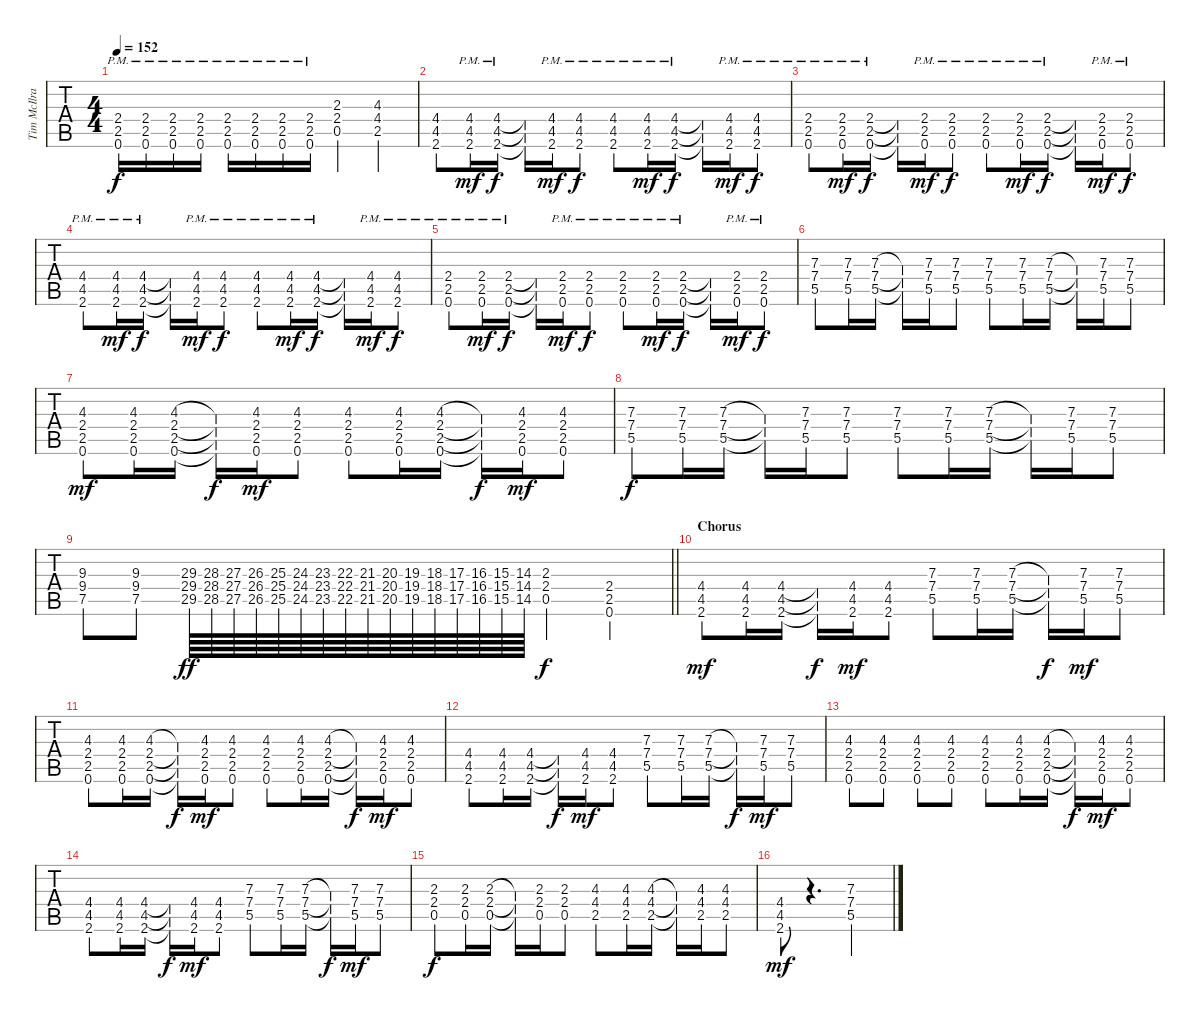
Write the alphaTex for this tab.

\track ("Tim McIlrath - Guitar One" "Tim McIlra") {instrument distortionguitar}
\staff {tabs}
\tuning (Eb4 Bb3 Gb3 Db3 Ab2 Eb2) {hide}
\ts (4 4)
\tempo 152
\clef g2
\ks c
(2.4{pm} 2.5{pm} 0.6{pm}).16{dy f} (2.4{pm} 2.5{pm} 0.6{pm}).16 (2.4{pm} 2.5{pm} 0.6{pm}).16 (2.4{pm} 2.5{pm} 0.6{pm}).16 (2.4{pm} 2.5{pm} 0.6{pm}).16 (2.4{pm} 2.5{pm} 0.6{pm}).16 (2.4{pm} 2.5{pm} 0.6{pm}).16 (2.4{pm} 2.5{pm} 0.6{pm}).16 (2.3 2.4 0.5).4 (4.3 4.4 2.5).4 |
(4.4 4.5 2.6).8 (4.4{pm} 4.5{pm} 2.6{pm}).16{dy mf} (4.4{pm} 4.5{pm} 2.6{pm}).16{dy f} (4.4{t} 4.5{t} 2.6{t}).16 (4.4{pm} 4.5{pm} 2.6{pm}).16{dy mf} (4.4{pm} 4.5{pm} 2.6{pm}).8{dy f} (4.4{pm} 4.5{pm} 2.6{pm}).8 (4.4{pm} 4.5{pm} 2.6{pm}).16{dy mf} (4.4{pm} 4.5{pm} 2.6{pm}).16{dy f} (4.4{t} 4.5{t} 2.6{t}).16 (4.4{pm} 4.5{pm} 2.6{pm}).16{dy mf} (4.4{pm} 4.5{pm} 2.6{pm}).8{dy f} |
(2.4{pm} 2.5{pm} 0.6{pm}).8 (2.4{pm} 2.5{pm} 0.6{pm}).16{dy mf} (2.4{pm} 2.5{pm} 0.6{pm}).16{dy f} (2.4{t} 2.5{t} 0.6{t}).16 (2.4{pm} 2.5{pm} 0.6{pm}).16{dy mf} (2.4{pm} 2.5{pm} 0.6{pm}).8{dy f} (2.4{pm} 2.5{pm} 0.6{pm}).8 (2.4{pm} 2.5{pm} 0.6{pm}).16{dy mf} (2.4{pm} 2.5{pm} 0.6{pm}).16{dy f} (2.4{t} 2.5{t} 0.6{t}).16 (2.4{pm} 2.5{pm} 0.6{pm}).16{dy mf} (2.4{pm} 2.5{pm} 0.6{pm}).8{dy f} |
(4.4{pm} 4.5{pm} 2.6{pm}).8 (4.4{pm} 4.5{pm} 2.6{pm}).16{dy mf} (4.4{pm} 4.5{pm} 2.6{pm}).16{dy f} (4.4{t} 4.5{t} 2.6{t}).16 (4.4{pm} 4.5{pm} 2.6{pm}).16{dy mf} (4.4{pm} 4.5{pm} 2.6{pm}).8{dy f} (4.4{pm} 4.5{pm} 2.6{pm}).8 (4.4{pm} 4.5{pm} 2.6{pm}).16{dy mf} (4.4{pm} 4.5{pm} 2.6{pm}).16{dy f} (4.4{t} 4.5{t} 2.6{t}).16 (4.4{pm} 4.5{pm} 2.6{pm}).16{dy mf} (4.4{pm} 4.5{pm} 2.6{pm}).8{dy f} |
(2.4{pm} 2.5{pm} 0.6{pm}).8 (2.4{pm} 2.5{pm} 0.6{pm}).16{dy mf} (2.4{pm} 2.5{pm} 0.6{pm}).16{dy f} (2.4{t} 2.5{t} 0.6{t}).16 (2.4{pm} 2.5{pm} 0.6{pm}).16{dy mf} (2.4{pm} 2.5{pm} 0.6{pm}).8{dy f} (2.4{pm} 2.5{pm} 0.6{pm}).8 (2.4{pm} 2.5{pm} 0.6{pm}).16{dy mf} (2.4{pm} 2.5{pm} 0.6{pm}).16{dy f} (2.4{t} 2.5{t} 0.6{t}).16 (2.4{pm} 2.5{pm} 0.6{pm}).16{dy mf} (2.4{pm} 2.5{pm} 0.6{pm}).8{dy f} |
(7.3 7.4 5.5).8 (7.3 7.4 5.5).16 (7.3 7.4 5.5).16 (7.3{t} 7.4{t} 5.5{t}).16 (7.3 7.4 5.5).16 (7.3 7.4 5.5).8 (7.3 7.4 5.5).8 (7.3 7.4 5.5).16 (7.3 7.4 5.5).16 (7.3{t} 7.4{t} 5.5{t}).16 (7.3 7.4 5.5).16 (7.3 7.4 5.5).8 |
(4.3 2.4 2.5 0.6).8{dy mf} (4.3 2.4 2.5 0.6).16 (4.3 2.4 2.5 0.6).16 (4.3{t} 2.4{t} 2.5{t} 0.6{t}).16{dy f} (4.3 2.4 2.5 0.6).16{dy mf} (4.3 2.4 2.5 0.6).8 (4.3 2.4 2.5 0.6).8 (4.3 2.4 2.5 0.6).16 (4.3 2.4 2.5 0.6).16 (4.3{t} 2.4{t} 2.5{t} 0.6{t}).16{dy f} (4.3 2.4 2.5 0.6).16{dy mf} (4.3 2.4 2.5 0.6).8 |
(7.3 7.4 5.5).8{dy f} (7.3 7.4 5.5).16 (7.3 7.4 5.5).16 (7.3{t} 7.4{t} 5.5{t}).16 (7.3 7.4 5.5).16 (7.3 7.4 5.5).8 (7.3 7.4 5.5).8 (7.3 7.4 5.5).16 (7.3 7.4 5.5).16 (7.3{t} 7.4{t} 5.5{t}).16 (7.3 7.4 5.5).16 (7.3 7.4 5.5).8 |
\barLineRight lightlight
(9.3 9.4 7.5).8 (9.3 9.4 7.5).8 (29.3 29.4 29.5).64{dy ff} (28.3 28.4 28.5).64 (27.3 27.4 27.5).64 (26.3 26.4 26.5).64 (25.3 25.4 25.5).64 (24.3 24.4 24.5).64 (23.3 23.4 23.5).64 (22.3 22.4 22.5).64 (21.3 21.4 21.5).64 (20.3 20.4 20.5).64 (19.3 19.4 19.5).64 (18.3 18.4 18.5).64 (17.3 17.4 17.5).64 (16.3 16.4 16.5).64 (15.3 15.4 15.5).64 (14.3 14.4 14.5).64 (2.3 2.4 0.5).4{dy f} (2.4 2.5 0.6).4 |
\section ("" "Chorus")
(4.4 4.5 2.6).8{dy mf} (4.4 4.5 2.6).16 (4.4 4.5 2.6).16 (4.4{t} 4.5{t} 2.6{t}).16{dy f} (4.4 4.5 2.6).16{dy mf} (4.4 4.5 2.6).8 (7.3 7.4 5.5).8 (7.3 7.4 5.5).16 (7.3 7.4 5.5).16 (7.3{t} 7.4{t} 5.5{t}).16{dy f} (7.3 7.4 5.5).16{dy mf} (7.3 7.4 5.5).8 |
(4.3 2.4 2.5 0.6).8 (4.3 2.4 2.5 0.6).16 (4.3 2.4 2.5 0.6).16 (4.3{t} 2.4{t} 2.5{t} 0.6{t}).16{dy f} (4.3 2.4 2.5 0.6).16{dy mf} (4.3 2.4 2.5 0.6).8 (4.3 2.4 2.5 0.6).8 (4.3 2.4 2.5 0.6).16 (4.3 2.4 2.5 0.6).16 (4.3{t} 2.4{t} 2.5{t} 0.6{t}).16{dy f} (4.3 2.4 2.5 0.6).16{dy mf} (4.3 2.4 2.5 0.6).8 |
(4.4 4.5 2.6).8 (4.4 4.5 2.6).16 (4.4 4.5 2.6).16 (4.4{t} 4.5{t} 2.6{t}).16{dy f} (4.4 4.5 2.6).16{dy mf} (4.4 4.5 2.6).8 (7.3 7.4 5.5).8 (7.3 7.4 5.5).16 (7.3 7.4 5.5).16 (7.3{t} 7.4{t} 5.5{t}).16{dy f} (7.3 7.4 5.5).16{dy mf} (7.3 7.4 5.5).8 |
(4.3 2.4 2.5 0.6).8 (4.3 2.4 2.5 0.6).8 (4.3 2.4 2.5 0.6).8 (4.3 2.4 2.5 0.6).8 (4.3 2.4 2.5 0.6).8 (4.3 2.4 2.5 0.6).16 (4.3 2.4 2.5 0.6).16 (4.3{t} 2.4{t} 2.5{t} 0.6{t}).16{dy f} (4.3 2.4 2.5 0.6).16{dy mf} (4.3 2.4 2.5 0.6).8 |
(4.4 4.5 2.6).8 (4.4 4.5 2.6).16 (4.4 4.5 2.6).16 (4.4{t} 4.5{t} 2.6{t}).16{dy f} (4.4 4.5 2.6).16{dy mf} (4.4 4.5 2.6).8 (7.3 7.4 5.5).8 (7.3 7.4 5.5).16 (7.3 7.4 5.5).16 (7.3{t} 7.4{t} 5.5{t}).16{dy f} (7.3 7.4 5.5).16{dy mf} (7.3 7.4 5.5).8 |
(2.3 2.4 0.5).8{dy f} (2.3 2.4 0.5).16 (2.3 2.4 0.5).16 (2.3{t} 2.4{t} 0.5{t}).16 (2.3 2.4 0.5).16 (2.3 2.4 0.5).8 (4.3 4.4 2.5).8 (4.3 4.4 2.5).16 (4.3 4.4 2.5).16 (4.3{t} 4.4{t} 2.5{t}).16 (4.3 4.4 2.5).16 (4.3 4.4 2.5).8 |
(4.4 4.5 2.6).8{dy mf} r.4{d} (7.3 7.4 5.5).2
